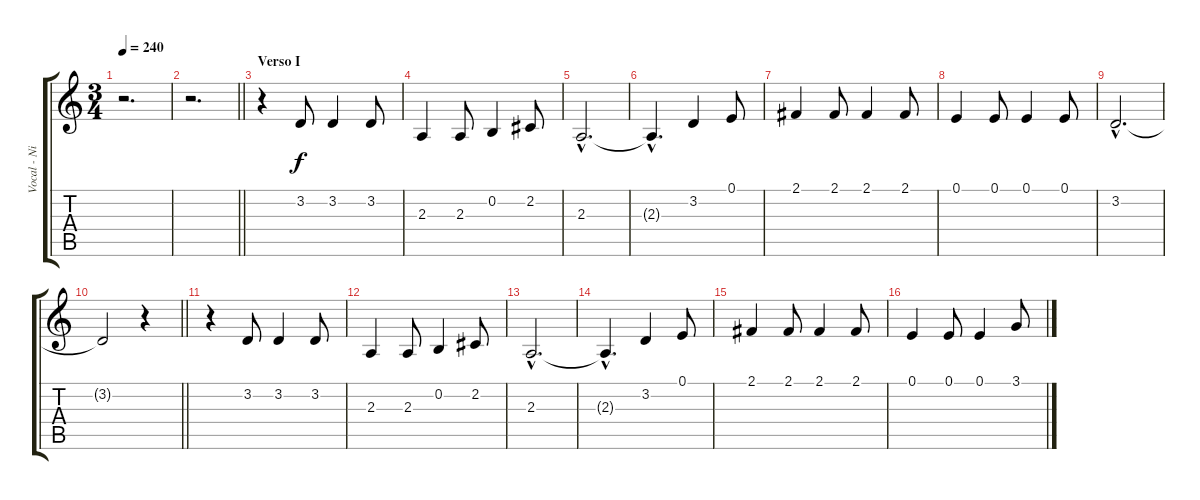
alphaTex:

\track ("Vocal - Nikola" "Vocal - Ni") {instrument flute}
\staff {score tabs}
\tuning (E4 B3 G3 D3 A2 E2) {hide}
\ts (3 4)
\tempo 240
\clef g2
\ks c
r.2{d dy f} |
\barLineRight lightlight
r.2{d} |
\section ("" "Verso I")
r.4 3.2.8 3.2.4 3.2.8 |
2.3.4 2.3.8 0.2.4 2.2.8 |
2.3{hac}.2{d} |
2.3{hac t}.4{d} 3.2.4 0.1.8 |
2.1.4 2.1.8 2.1.4 2.1.8 |
0.1.4 0.1.8 0.1.4 0.1.8 |
3.2{hac}.2{d} |
\barLineRight lightlight
3.2{t}.2 r.4 |
r.4 3.2.8 3.2.4 3.2.8 |
2.3.4 2.3.8 0.2.4 2.2.8 |
2.3{hac}.2{d} |
2.3{hac t}.4{d} 3.2.4 0.1.8 |
2.1.4 2.1.8 2.1.4 2.1.8 |
0.1.4 0.1.8 0.1.4 3.1.8
